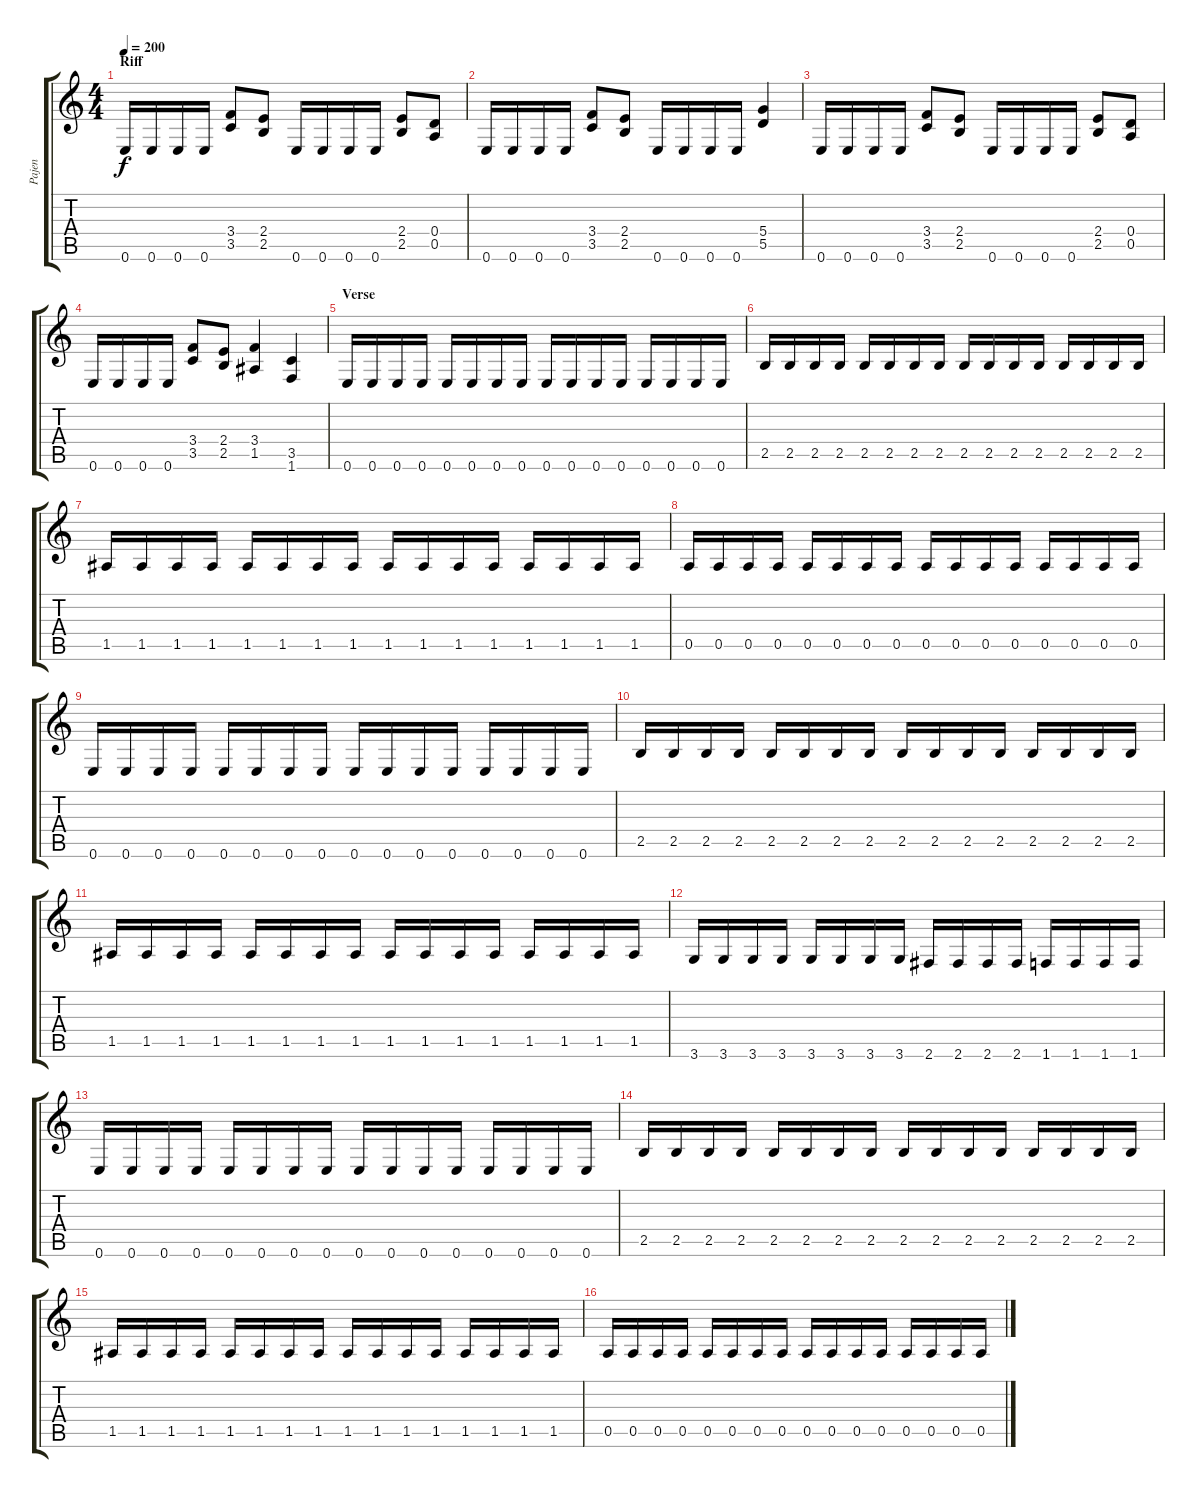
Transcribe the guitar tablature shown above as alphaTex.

\track ("Pajen" "Pajen") {instrument distortionguitar}
\staff {score tabs}
\tuning (E4 B3 G3 D3 A2 E2) {hide}
\ts (4 4)
\section ("" "Riff")
\tempo 200
\clef g2
\ks c
0.6.16{dy f} 0.6.16 0.6.16 0.6.16 (3.4 3.5).8 (2.4 2.5).8 0.6.16 0.6.16 0.6.16 0.6.16 (2.4 2.5).8 (0.4 0.5).8 |
0.6.16 0.6.16 0.6.16 0.6.16 (3.4 3.5).8 (2.4 2.5).8 0.6.16 0.6.16 0.6.16 0.6.16 (5.4 5.5).4 |
0.6.16 0.6.16 0.6.16 0.6.16 (3.4 3.5).8 (2.4 2.5).8 0.6.16 0.6.16 0.6.16 0.6.16 (2.4 2.5).8 (0.4 0.5).8 |
0.6.16 0.6.16 0.6.16 0.6.16 (3.4 3.5).8 (2.4 2.5).8 (3.4 1.5).4 (3.5 1.6).4 |
\section ("" "Verse")
0.6.16 0.6.16 0.6.16 0.6.16 0.6.16 0.6.16 0.6.16 0.6.16 0.6.16 0.6.16 0.6.16 0.6.16 0.6.16 0.6.16 0.6.16 0.6.16 |
2.5.16 2.5.16 2.5.16 2.5.16 2.5.16 2.5.16 2.5.16 2.5.16 2.5.16 2.5.16 2.5.16 2.5.16 2.5.16 2.5.16 2.5.16 2.5.16 |
1.5.16 1.5.16 1.5.16 1.5.16 1.5.16 1.5.16 1.5.16 1.5.16 1.5.16 1.5.16 1.5.16 1.5.16 1.5.16 1.5.16 1.5.16 1.5.16 |
0.5.16 0.5.16 0.5.16 0.5.16 0.5.16 0.5.16 0.5.16 0.5.16 0.5.16 0.5.16 0.5.16 0.5.16 0.5.16 0.5.16 0.5.16 0.5.16 |
0.6.16 0.6.16 0.6.16 0.6.16 0.6.16 0.6.16 0.6.16 0.6.16 0.6.16 0.6.16 0.6.16 0.6.16 0.6.16 0.6.16 0.6.16 0.6.16 |
2.5.16 2.5.16 2.5.16 2.5.16 2.5.16 2.5.16 2.5.16 2.5.16 2.5.16 2.5.16 2.5.16 2.5.16 2.5.16 2.5.16 2.5.16 2.5.16 |
1.5.16 1.5.16 1.5.16 1.5.16 1.5.16 1.5.16 1.5.16 1.5.16 1.5.16 1.5.16 1.5.16 1.5.16 1.5.16 1.5.16 1.5.16 1.5.16 |
3.6.16 3.6.16 3.6.16 3.6.16 3.6.16 3.6.16 3.6.16 3.6.16 2.6.16 2.6.16 2.6.16 2.6.16 1.6.16 1.6.16 1.6.16 1.6.16 |
\section ("" "")
0.6.16 0.6.16 0.6.16 0.6.16 0.6.16 0.6.16 0.6.16 0.6.16 0.6.16 0.6.16 0.6.16 0.6.16 0.6.16 0.6.16 0.6.16 0.6.16 |
2.5.16 2.5.16 2.5.16 2.5.16 2.5.16 2.5.16 2.5.16 2.5.16 2.5.16 2.5.16 2.5.16 2.5.16 2.5.16 2.5.16 2.5.16 2.5.16 |
1.5.16 1.5.16 1.5.16 1.5.16 1.5.16 1.5.16 1.5.16 1.5.16 1.5.16 1.5.16 1.5.16 1.5.16 1.5.16 1.5.16 1.5.16 1.5.16 |
0.5.16 0.5.16 0.5.16 0.5.16 0.5.16 0.5.16 0.5.16 0.5.16 0.5.16 0.5.16 0.5.16 0.5.16 0.5.16 0.5.16 0.5.16 0.5.16
